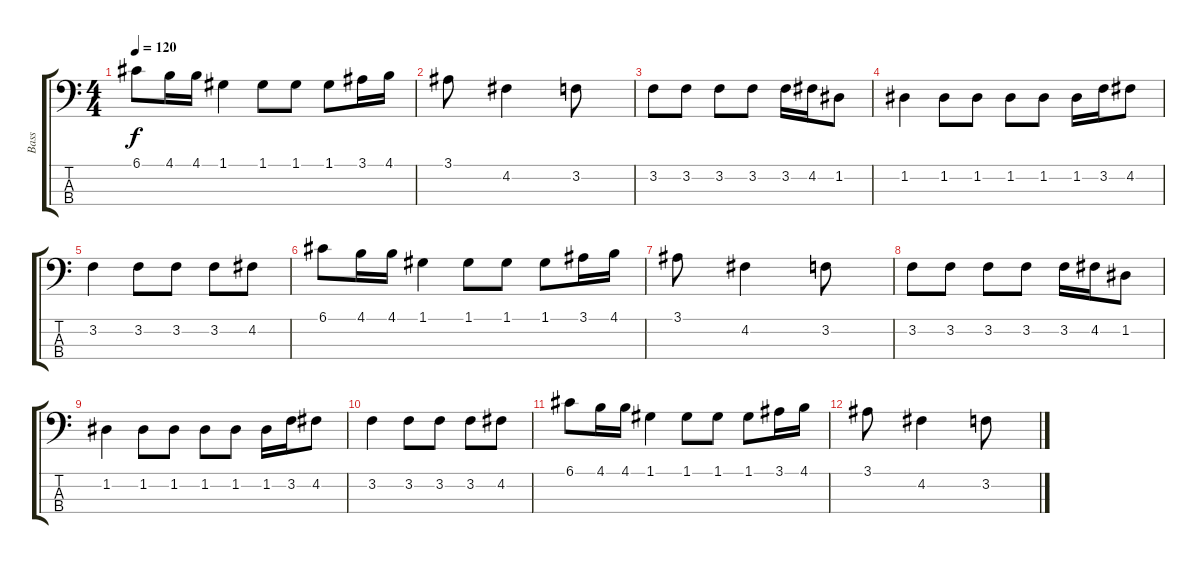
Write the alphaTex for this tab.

\track ("Bass" "Bass") {instrument electricbasspick}
\staff {score tabs}
\tuning (G2 D2 A1 E1) {hide}
\ts (4 4)
\tempo 120
\clef f4
\ks c
6.1.8{dy f} 4.1.16 4.1.16 1.1.4 1.1.8 1.1.8 1.1.8 3.1.16 4.1.16 |
3.1.8 4.2.4 3.2.8 |
3.2.8 3.2.8 3.2.8 3.2.8 3.2.16 4.2.16 1.2.8 |
1.2.4 1.2.8 1.2.8 1.2.8 1.2.8 1.2.16 3.2.16 4.2.8 |
3.2.4 3.2.8 3.2.8 3.2.8 4.2.8 |
6.1.8 4.1.16 4.1.16 1.1.4 1.1.8 1.1.8 1.1.8 3.1.16 4.1.16 |
3.1.8 4.2.4 3.2.8 |
3.2.8 3.2.8 3.2.8 3.2.8 3.2.16 4.2.16 1.2.8 |
1.2.4 1.2.8 1.2.8 1.2.8 1.2.8 1.2.16 3.2.16 4.2.8 |
3.2.4 3.2.8 3.2.8 3.2.8 4.2.8 |
6.1.8 4.1.16 4.1.16 1.1.4 1.1.8 1.1.8 1.1.8 3.1.16 4.1.16 |
3.1.8 4.2.4 3.2.8
